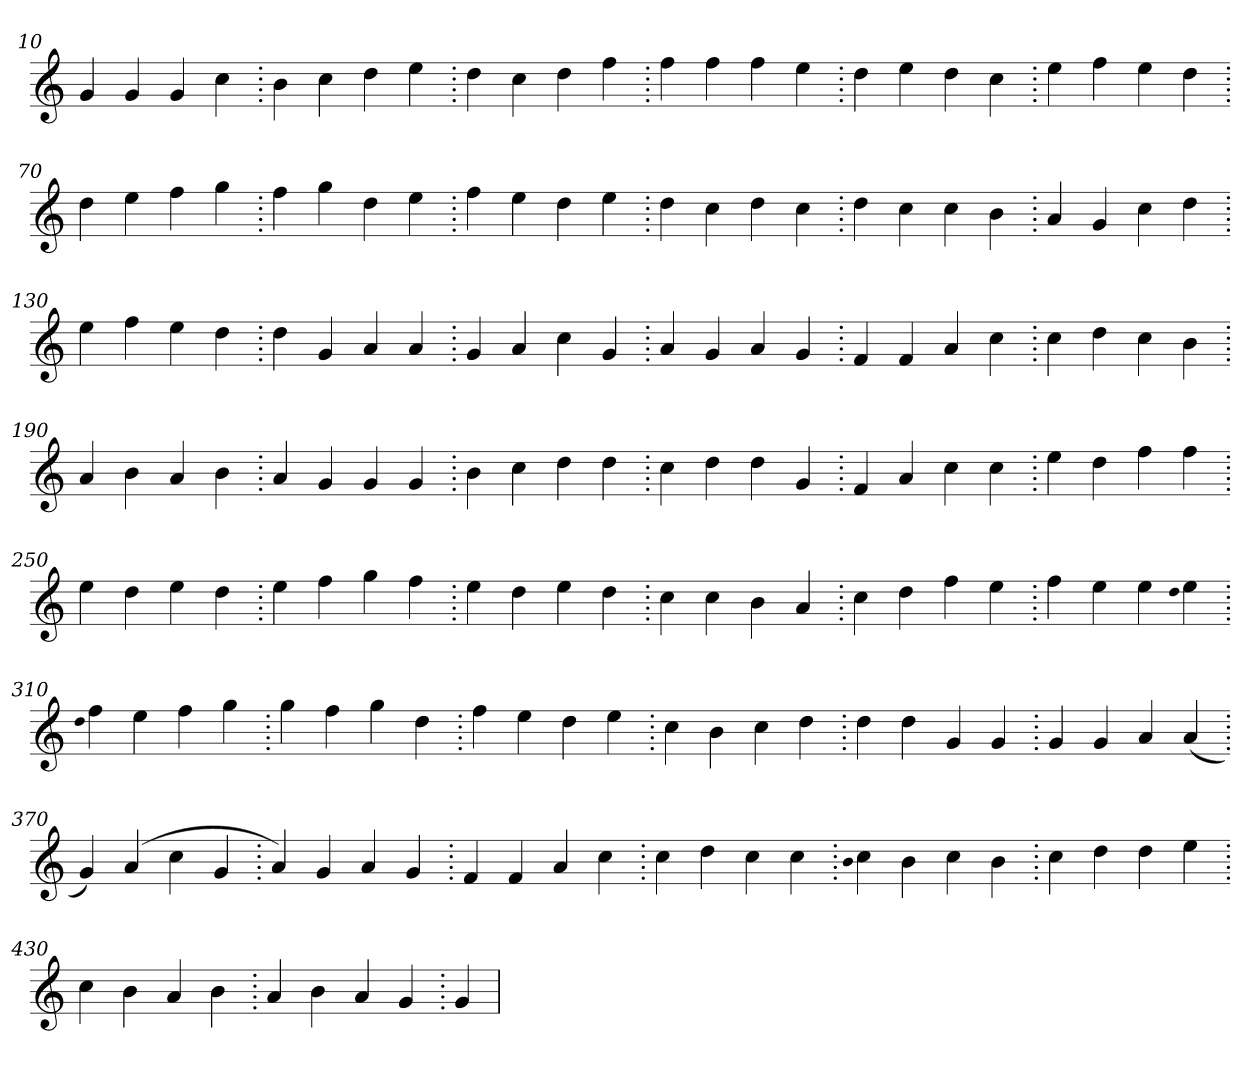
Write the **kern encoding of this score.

**kern
*part1
*staff1
*clefG2
=10.
4g
4g
4g
4cc
=20.
4b
4cc
4dd
4ee
=30.
4dd
4cc
4dd
4ff
=40.
4ff
4ff
4ff
4ee
=50.
4dd
4ee
4dd
4cc
=60.
4ee
4ff
4ee
4dd
=70.
4dd
4ee
4ff
4gg
=80.
4ff
4gg
4dd
4ee
=90.
4ff
4ee
4dd
4ee
=100.
4dd
4cc
4dd
4cc
=110.
4dd
4cc
4cc
4b
=120.
4a
4g
4cc
4dd
=130.
4ee
4ff
4ee
4dd
=140.
4dd
4g
4a
4a
=150.
4g
4a
4cc
4g
=160.
4a
4g
4a
4g
=170.
4f
4f
4a
4cc
=180.
4cc
4dd
4cc
4b
=190.
4a
4b
4a
4b
=200.
4a
4g
4g
4g
=210.
4b
4cc
4dd
4dd
=220.
4cc
4dd
4dd
4g
=230.
4f
4a
4cc
4cc
=240.
4ee
4dd
4ff
4ff
=250.
4ee
4dd
4ee
4dd
=260.
4ee
4ff
4gg
4ff
=270.
4ee
4dd
4ee
4dd
=280.
4cc
4cc
4b
4a
=290.
4cc
4dd
4ff
4ee
=300.
4ff
4ee
4ee
qqdd
4ee
=310.
qqdd
4ff
4ee
4ff
4gg
=320.
4gg
4ff
4gg
4dd
=330.
4ff
4ee
4dd
4ee
=340.
4cc
4b
4cc
4dd
=350.
4dd
4dd
4g
4g
=360.
4g
4g
4a
(>4a
=370.
4g)
(>4a
4cc
4g
=380.
4a)
4g
4a
4g
=390.
4f
4f
4a
4cc
=400.
4cc
4dd
4cc
4cc
=410.
qqb
4cc
4b
4cc
4b
=420.
4cc
4dd
4dd
4ee
=430.
4cc
4b
4a
4b
=440.
4a
4b
4a
4g
=450.
4g
=
*-
